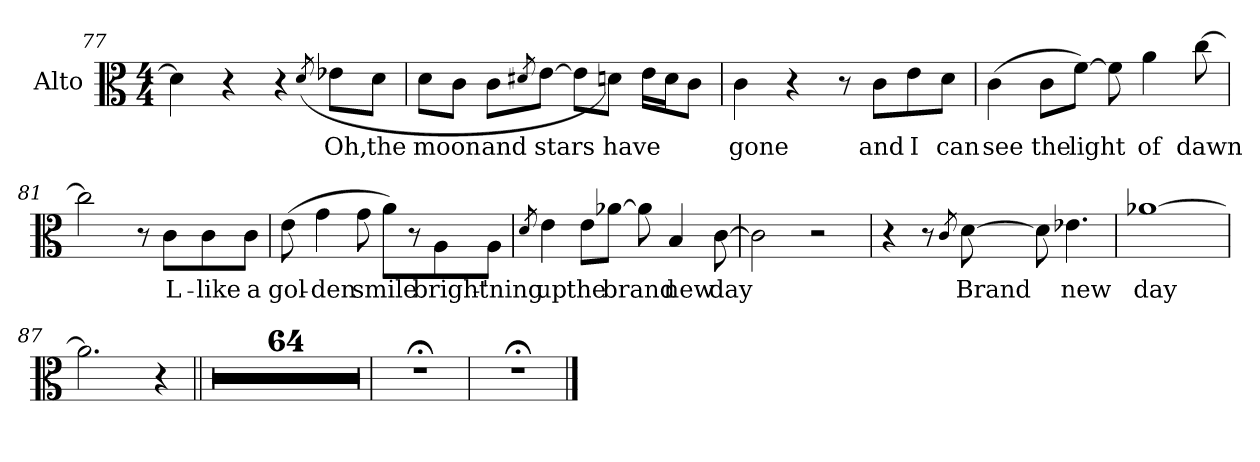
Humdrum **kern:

**kern	**text
*part1	*part1
*staff1	*staff1
*I"Alto	*
*I'A	*
*clefC3	*
*k[]	*
*C:	*
*M4/4	*
=77	=77
4d\]	.
4r	.
4r	.
(<8qd/	.
!	!LO:LY:b
8e-X\L	Oh,
!	!LO:LY:b
8d\J	the
=78	=78
!	!LO:LY:b
8d\L	moon
8c\J	.
!	!LO:LY:b
8c\L	and
8qd#X/	.
!	!LO:LY:b
[8e\J	stars
8e\L]	.
!	!LO:LY:b
8dn\J)	have
16e\LL	.
16d\J	.
8c\J	.
=79	=79
!	!LO:LY:b
4c\	gone
4r	.
8r	.
!	!LO:LY:b
8c\L	and
!	!LO:LY:b
8e\	I
!	!LO:LY:b
8d\J	can
=80	=80
!	!LO:LY:b
(>4c\	see
!	!LO:LY:b
8c\L	the
!	!LO:LY:b
[8f\J)	light
8f\]	.
!	!LO:LY:b
4a\	of
!	!LO:LY:b
[8cc\	dawn
=81	=81
2cc\]	.
8r	.
!	!LO:LY:b
8c\L	L-
!	!LO:LY:b
8c\	-like
!	!LO:LY:b
8c\J	a
=82	=82
!	!LO:LY:b
(>8e\	gol-
!	!LO:LY:b
4g\	-den
!	!LO:LY:b
8g\	smile
8a\L)	.
8r	.
!	!LO:LY:b
8A\	bright-
!	!LO:LY:b
8A\J	-'ning
=83	=83
8qd/	.
!	!LO:LY:b
4e\	up
!	!LO:LY:b
8e\L	the
!	!LO:LY:b
[8a-X\J	brand
8a-\]	.
!	!LO:LY:b
4B/	new
!	!LO:LY:b
[8c\	day
=84	=84
2c\]	.
2r	.
=85	=85
4r	.
8r	.
8qc/	.
!	!LO:LY:b
[8d\	Brand
8d\]	.
!	!LO:LY:b
4.e-X\	new
=86	=86
!	!LO:LY:b
[1a-X	day
=87	=87
2.a-\]	.
4r	.
=88||	=88||
1r	.
=89	=89
1r	.
=90	=90
1r	.
=91	=91
1r	.
=92	=92
1r	.
=93	=93
1r	.
=94	=94
1r	.
=95	=95
1r	.
=96	=96
1r	.
=97	=97
1r	.
=98	=98
1r	.
=99	=99
1r	.
=100	=100
1r	.
=101	=101
1r	.
=102	=102
1r	.
=103	=103
1r	.
=104	=104
1r	.
=105	=105
1r	.
=106	=106
1r	.
=107	=107
1r	.
=108	=108
1r	.
=109	=109
1r	.
=110	=110
1r	.
=111	=111
1r	.
=112	=112
1r	.
=113	=113
1r	.
=114	=114
1r	.
=115	=115
1r	.
=116	=116
1r	.
=117	=117
1r	.
=118	=118
1r	.
=119	=119
1r	.
=120	=120
1r	.
=121	=121
1r	.
=122	=122
1r	.
=123	=123
1r	.
=124	=124
1r	.
=125	=125
1r	.
=126	=126
1r	.
=127	=127
1r	.
=128	=128
1r	.
=129	=129
1r	.
=130	=130
1r	.
=131	=131
1r	.
=132	=132
1r	.
=133	=133
1r	.
=134	=134
1r	.
=135	=135
1r	.
=136	=136
1r	.
=137	=137
1r	.
=138	=138
1r	.
=139	=139
1r	.
=140	=140
1r	.
=141	=141
1r	.
=142	=142
1r	.
=143	=143
1r	.
=144	=144
1r	.
=145	=145
1r	.
=146	=146
1r	.
=147	=147
1r	.
=148	=148
1r	.
=149	=149
1r	.
=150	=150
1r	.
=151	=151
1r	.
=151X2	=151X2
1r;<	.
=151X3	=151X3
1r;<	.
==	==
*-	*-
